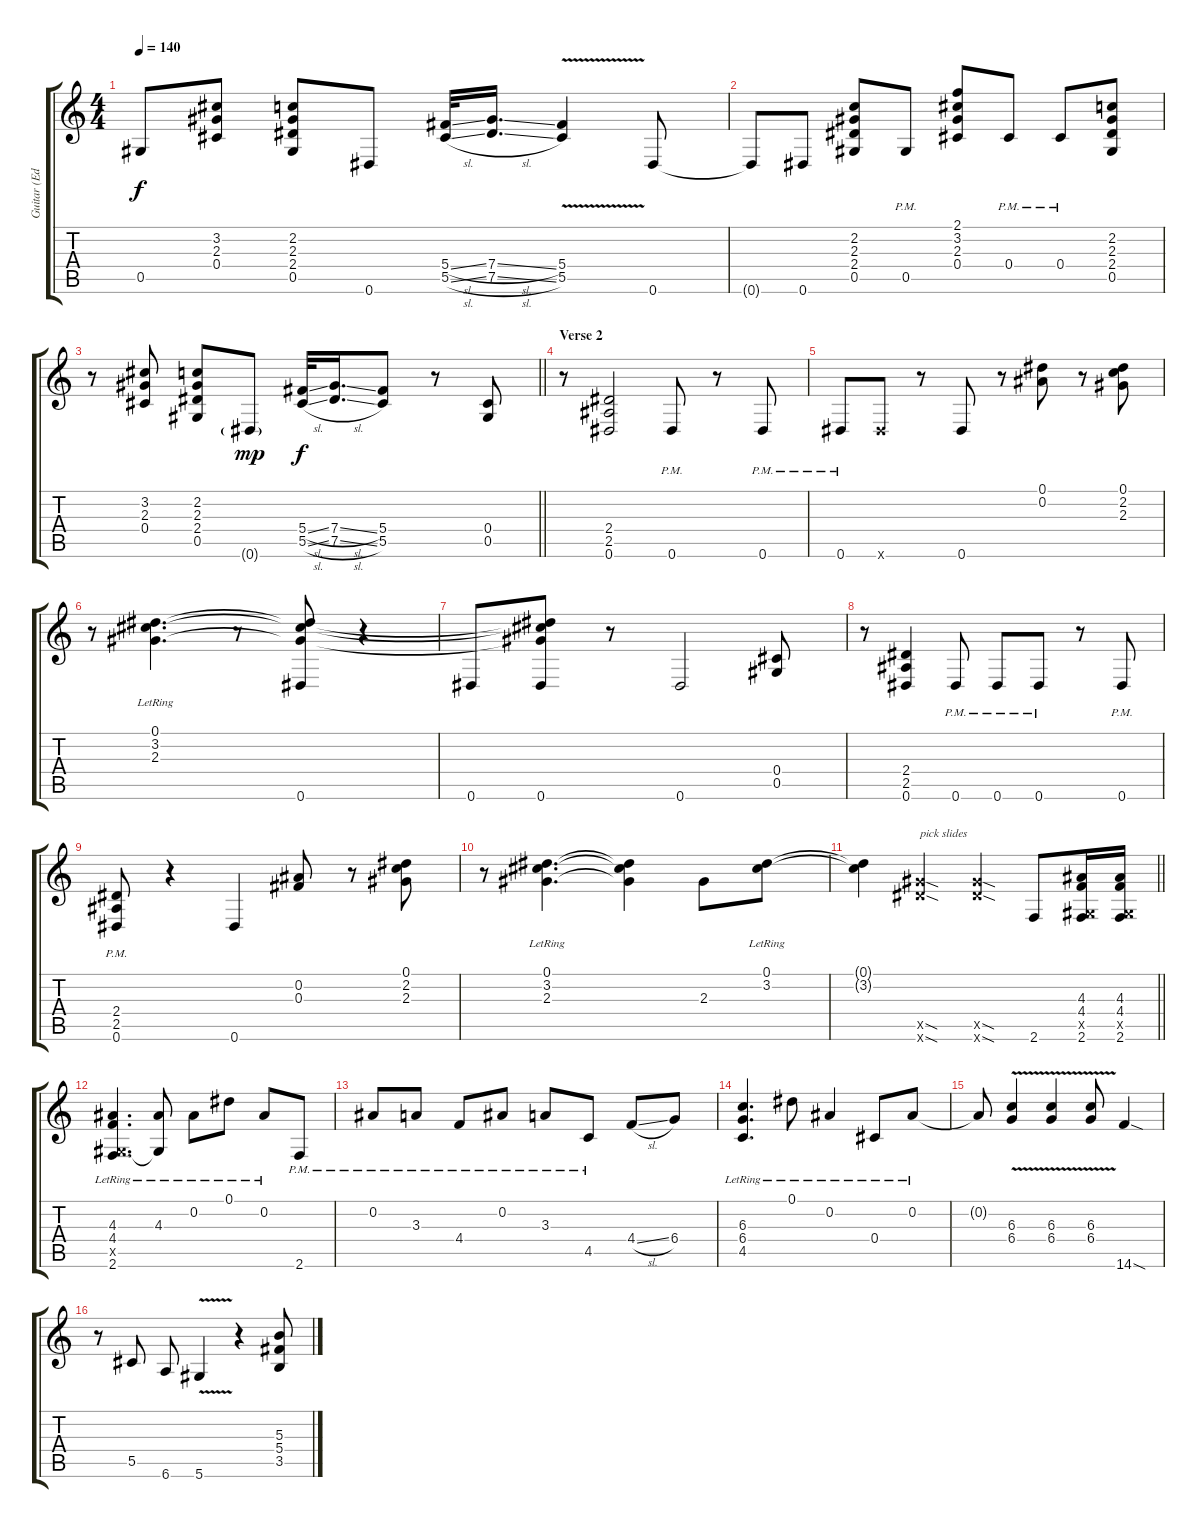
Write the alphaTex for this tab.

\track ("Guitar (Eddie Van Halen)" "Guitar (Ed") {instrument distortionguitar}
\staff {score tabs}
\tuning (Eb4 Bb3 Gb3 Db3 Ab2 Eb2) {hide}
\ts (4 4)
\tempo 140
\clef g2
\ks c
0.5.8{dy f} (3.2 2.3 0.4).8 (2.2 2.3 2.4 0.5).8 0.6.8 (5.4{sl} 5.5{sl}).32 (7.4{sl} 7.5{sl}).16{d} (5.4{v} 5.5{v}).4 0.6.8 |
0.6{t}.8 0.6.8 (2.2 2.3 2.4 0.5).8 0.5{pm}.8 (2.1 3.2 2.3 0.4).8 0.4{pm}.8 0.4{pm}.8 (2.2 2.3 2.4 0.5).8 |
\barLineRight lightlight
r.8 (3.2 2.3 0.4).8 (2.2 2.3 2.4 0.5).8 0.6{g}.8{dy mp} (5.4{sl} 5.5{sl}).32{dy f} (7.4{sl} 7.5{sl}).16{d} (5.4 5.5).8 r.8 (0.4 0.5).8 |
\section ("" "Verse 2")
r.8 (2.4 2.5 0.6).2 0.6{pm}.8 r.8 0.6{pm}.8 |
0.6{pm}.8 0.6{x}.8 r.8 0.6.8 r.8 (0.1 0.2).8 r.8 (0.1 2.2 2.3).8 |
r.8 (0.1{lr} 3.2{lr} 2.3{lr}).4{d} r.8 (0.1{t} 3.2{t} 2.3{t} 0.6).8 r.4 |
0.6.8 (0.1{t} 3.2{t} 2.3{t} 0.6).8 r.8 0.6.2 (0.4 0.5).8 |
r.8 (2.4 2.5 0.6).4 0.6{pm}.8 0.6{pm}.8 0.6{pm}.8 r.8 0.6{pm}.8 |
(2.4 2.5 0.6{pm}).8 r.4 0.6.4 (0.2 0.3).8 r.8 (0.1 2.2 2.3).8 |
r.8 (0.1{lr} 3.2{lr} 2.3{lr}).4{d} (0.1{t} 3.2{t} 2.3{t}).4 2.3.8 (0.1{lr} 3.2{lr}).8 |
\barLineRight lightlight
(0.1{t} 3.2{t}).4 (12.5{sod x} 12.6{sod x}).4{txt "pick slides"} (12.5{sod x} 12.6{sod x}).4 2.6.8 (4.3 4.4 0.5{x} 2.6).16 (4.3 4.4 0.5{x} 2.6).16 |
(4.3{lr} 4.4{lr} 0.5{x} 2.6{lr}).4{d} (4.3{lr} 0.5{t}).8 0.2{lr}.8 0.1{lr}.8 0.2{lr}.8 2.6{pm}.8 |
0.2{pm}.8 3.3{pm}.8 4.4{pm}.8 0.2{pm}.8 3.3{pm}.8 4.5{pm}.8 4.4{sl}.8 6.4.8 |
(6.3{lr} 6.4{lr} 4.5{lr}).4{d} 0.1{lr}.8 0.2{lr}.4 0.4{lr}.8 0.2{lr}.8 |
0.2{t}.8 (6.3{v} 6.4{v}).4 (6.3{v} 6.4{v}).4 (6.3{v} 6.4{v}).8 14.6{sod}.4 |
r.8 5.5.8 6.6.8 5.6{v}.4 r.4 (5.3 5.4 3.5).8
